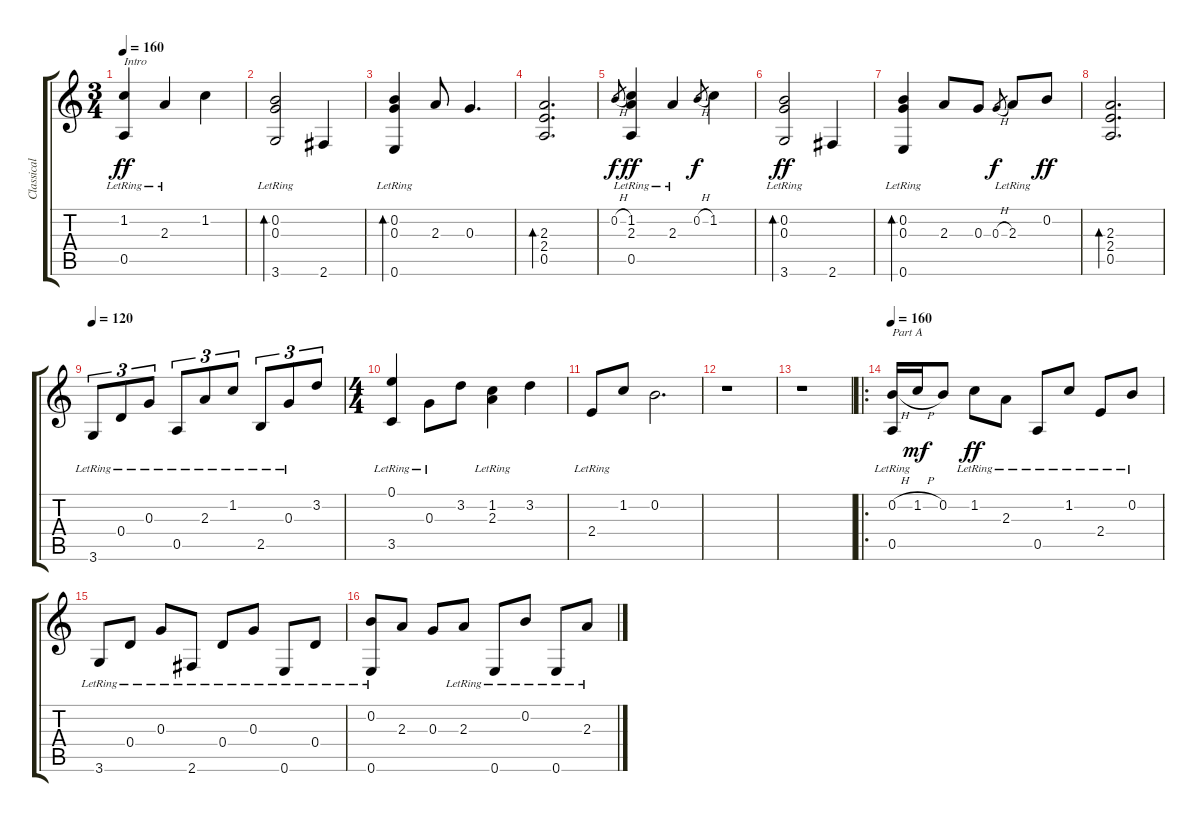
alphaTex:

\track ("Classical Guitar" "Classical ") {instrument acousticguitarnylon}
\staff {score tabs}
\tuning (E4 B3 G3 D3 A2 E2) {hide}
\ts (3 4)
\tempo 160
\tempo 100
\tempo 160
\clef g2
\ks c
(1.2{lr} 0.5{lr}).4{txt "Intro" dy ff instrument acousticguitarnylon} 2.3{lr}.4 1.2.4 |
(0.2{lr} 0.3{lr} 3.6).2{bd 480} 2.6.4 |
(0.2{lr} 0.3 0.6{lr}).4{bd 480} 2.3.8 0.3.4{d} |
(2.3 2.4 0.5).2{d bd 480} |
0.2{h}.8{gr dy f} (1.2{lr} 2.3 0.5{lr}).4{dy ff} 2.3{lr}.4 0.2{h}.8{gr dy f} 1.2.4 |
(0.2{lr} 0.3{lr} 3.6).2{bd 480 dy ff} 2.6.4 |
(0.2{lr} 0.3 0.6{lr}).4{bd 480} 2.3.8 0.3.8 0.3{h}.8{gr dy f} 2.3{lr}.8 0.2.8{dy ff} |
(2.3 2.4 0.5).2{d bd 480} |
\tempo 120
3.6{lr}.8{tu (3 2)} 0.4{lr}.8{tu (3 2)} 0.3{lr}.8{tu (3 2)} 0.5{lr}.8{tu (3 2)} 2.3{lr}.8{tu (3 2)} 1.2{lr}.8{tu (3 2)} 2.5{lr}.8{tu (3 2)} 0.3{lr}.8{tu (3 2)} 3.2.8{tu (3 2)} |
\ts (4 4)
(0.1{lr} 3.5{lr}).4 0.3{lr}.8 3.2.8 (1.2 2.3{lr}).4 3.2.4 |
2.4{lr}.8 1.2.8 0.2.2{d} |
r.1 |
r.1 |
\ro
\tempo 160
(0.2{h} 0.5{lr}).16{txt "Part A"} 1.2{h}.16{dy mf} 0.2.8 1.2{lr}.8{dy ff} 2.3{lr}.8 0.5{lr}.8 1.2{lr}.8 2.4{lr}.8 0.2{lr}.8 |
3.6{lr}.8 0.4{lr}.8 0.3{lr}.8 2.6{lr}.8 0.4{lr}.8 0.3{lr}.8 0.6{lr}.8 0.4{lr}.8 |
(0.2{lr} 0.6{lr}).8 2.3.8 0.3.8 2.3{lr}.8 0.6{lr}.8 0.2{lr}.8 0.6{lr}.8 2.3{lr}.8
